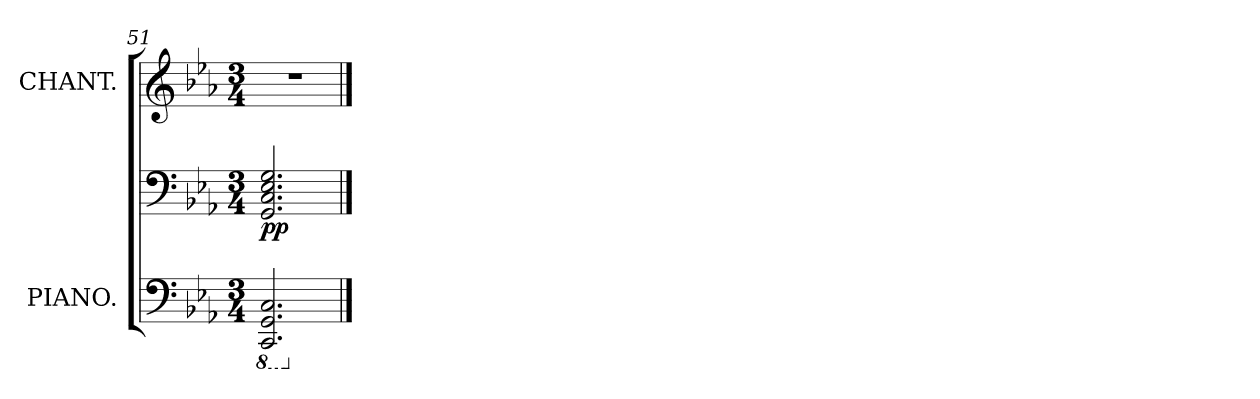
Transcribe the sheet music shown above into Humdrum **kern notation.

**kern	**kern	**dynam	**kern
*part2	*part2	*part2	*part1
*staff3	*staff2	*staff2/3	*staff1
*I"PIANO.	*	*	*I"CHANT.
*I'Pno	*	*	*
*clefF4	*clefF4	*	*clefG2
*k[b-e-a-]	*k[b-e-a-]	*	*k[b-e-a-]
*E-:	*E-:	*	*E-:
*M3/4	*M3/4	*	*M3/4
*8ba	*	*	*
=51	=51	=51	=51
!	!	!LO:DY:b	!
2.CCC/ 2.GGG/ 2.CC/	2.GG/ 2.C/ 2.E-/ 2.G/	pp	2.r
*X8ba	*	*	*
==	==	==	==
*-	*-	*-	*-
